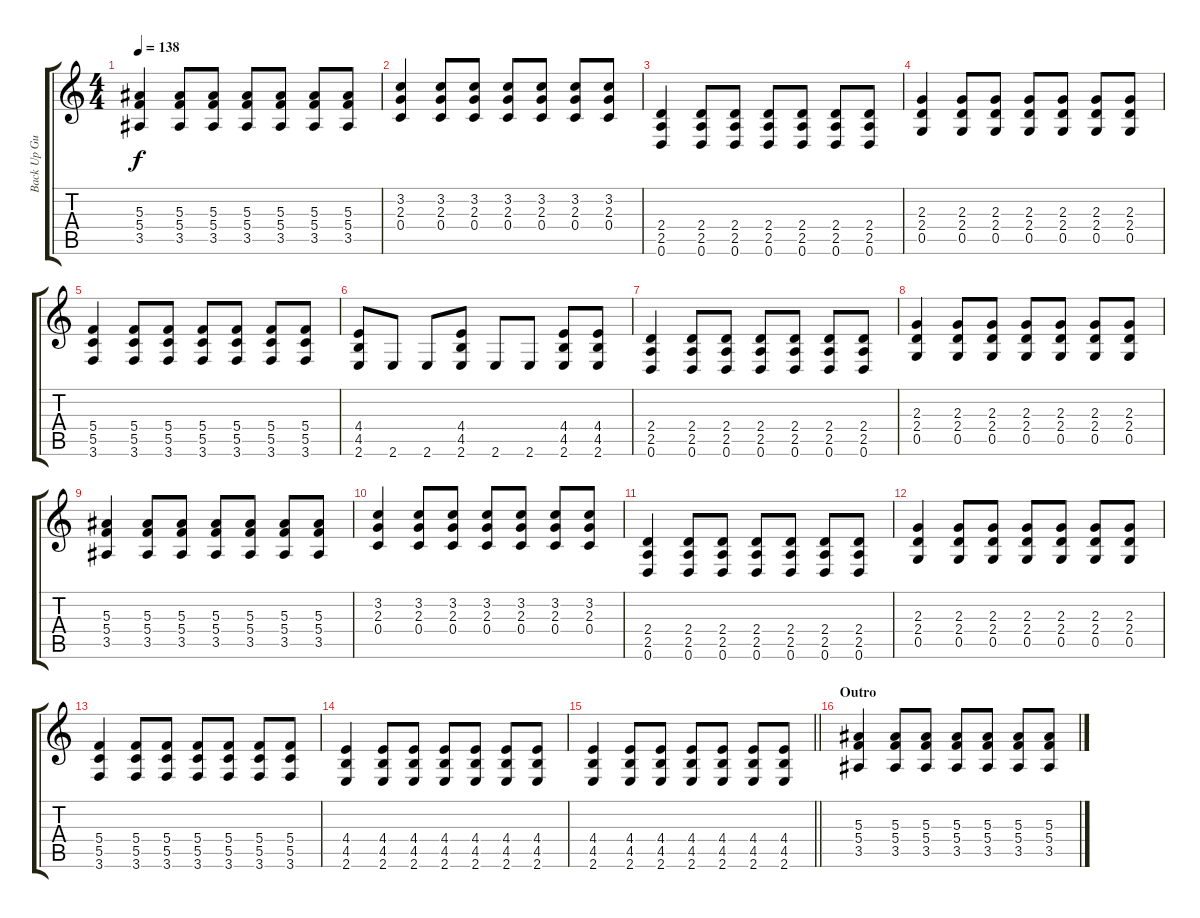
\track ("Back Up Guitar" "Back Up Gu") {instrument distortionguitar}
\staff {score tabs}
\tuning (D4 A3 F3 C3 G2 D2) {hide}
\ts (4 4)
\tempo 138
\clef g2
\ks c
(5.3 5.4 3.5).4{dy f} (5.3 5.4 3.5).8 (5.3 5.4 3.5).8 (5.3 5.4 3.5).8 (5.3 5.4 3.5).8 (5.3 5.4 3.5).8 (5.3 5.4 3.5).8 |
(3.2 2.3 0.4).4 (3.2 2.3 0.4).8 (3.2 2.3 0.4).8 (3.2 2.3 0.4).8 (3.2 2.3 0.4).8 (3.2 2.3 0.4).8 (3.2 2.3 0.4).8 |
(2.4 2.5 0.6).4{volume 12 instrument distortionguitar} (2.4 2.5 0.6).8 (2.4 2.5 0.6).8 (2.4 2.5 0.6).8 (2.4 2.5 0.6).8 (2.4 2.5 0.6).8 (2.4 2.5 0.6).8 |
(2.3 2.4 0.5).4 (2.3 2.4 0.5).8 (2.3 2.4 0.5).8 (2.3 2.4 0.5).8 (2.3 2.4 0.5).8 (2.3 2.4 0.5).8 (2.3 2.4 0.5).8 |
(5.4 5.5 3.6).4 (5.4 5.5 3.6).8 (5.4 5.5 3.6).8 (5.4 5.5 3.6).8 (5.4 5.5 3.6).8 (5.4 5.5 3.6).8 (5.4 5.5 3.6).8 |
(4.4 4.5 2.6).8 2.6.8 2.6.8 (4.4 4.5 2.6).8 2.6.8 2.6.8 (4.4 4.5 2.6).8 (4.4 4.5 2.6).8 |
(2.4 2.5 0.6).4{volume 12 instrument distortionguitar} (2.4 2.5 0.6).8 (2.4 2.5 0.6).8 (2.4 2.5 0.6).8 (2.4 2.5 0.6).8 (2.4 2.5 0.6).8 (2.4 2.5 0.6).8 |
(2.3 2.4 0.5).4 (2.3 2.4 0.5).8 (2.3 2.4 0.5).8 (2.3 2.4 0.5).8 (2.3 2.4 0.5).8 (2.3 2.4 0.5).8 (2.3 2.4 0.5).8 |
(5.3 5.4 3.5).4 (5.3 5.4 3.5).8 (5.3 5.4 3.5).8 (5.3 5.4 3.5).8 (5.3 5.4 3.5).8 (5.3 5.4 3.5).8 (5.3 5.4 3.5).8 |
(3.2 2.3 0.4).4 (3.2 2.3 0.4).8 (3.2 2.3 0.4).8 (3.2 2.3 0.4).8 (3.2 2.3 0.4).8 (3.2 2.3 0.4).8 (3.2 2.3 0.4).8 |
(2.4 2.5 0.6).4 (2.4 2.5 0.6).8 (2.4 2.5 0.6).8 (2.4 2.5 0.6).8 (2.4 2.5 0.6).8 (2.4 2.5 0.6).8 (2.4 2.5 0.6).8 |
(2.3 2.4 0.5).4 (2.3 2.4 0.5).8 (2.3 2.4 0.5).8 (2.3 2.4 0.5).8 (2.3 2.4 0.5).8 (2.3 2.4 0.5).8 (2.3 2.4 0.5).8 |
(5.4 5.5 3.6).4 (5.4 5.5 3.6).8 (5.4 5.5 3.6).8 (5.4 5.5 3.6).8 (5.4 5.5 3.6).8 (5.4 5.5 3.6).8 (5.4 5.5 3.6).8 |
(4.4 4.5 2.6).4 (4.4 4.5 2.6).8 (4.4 4.5 2.6).8 (4.4 4.5 2.6).8 (4.4 4.5 2.6).8 (4.4 4.5 2.6).8 (4.4 4.5 2.6).8 |
\barLineRight lightlight
(4.4 4.5 2.6).4 (4.4 4.5 2.6).8 (4.4 4.5 2.6).8 (4.4 4.5 2.6).8 (4.4 4.5 2.6).8 (4.4 4.5 2.6).8 (4.4 4.5 2.6).8 |
\section ("" "Outro")
(5.3 5.4 3.5).4 (5.3 5.4 3.5).8 (5.3 5.4 3.5).8 (5.3 5.4 3.5).8 (5.3 5.4 3.5).8 (5.3 5.4 3.5).8 (5.3 5.4 3.5).8
